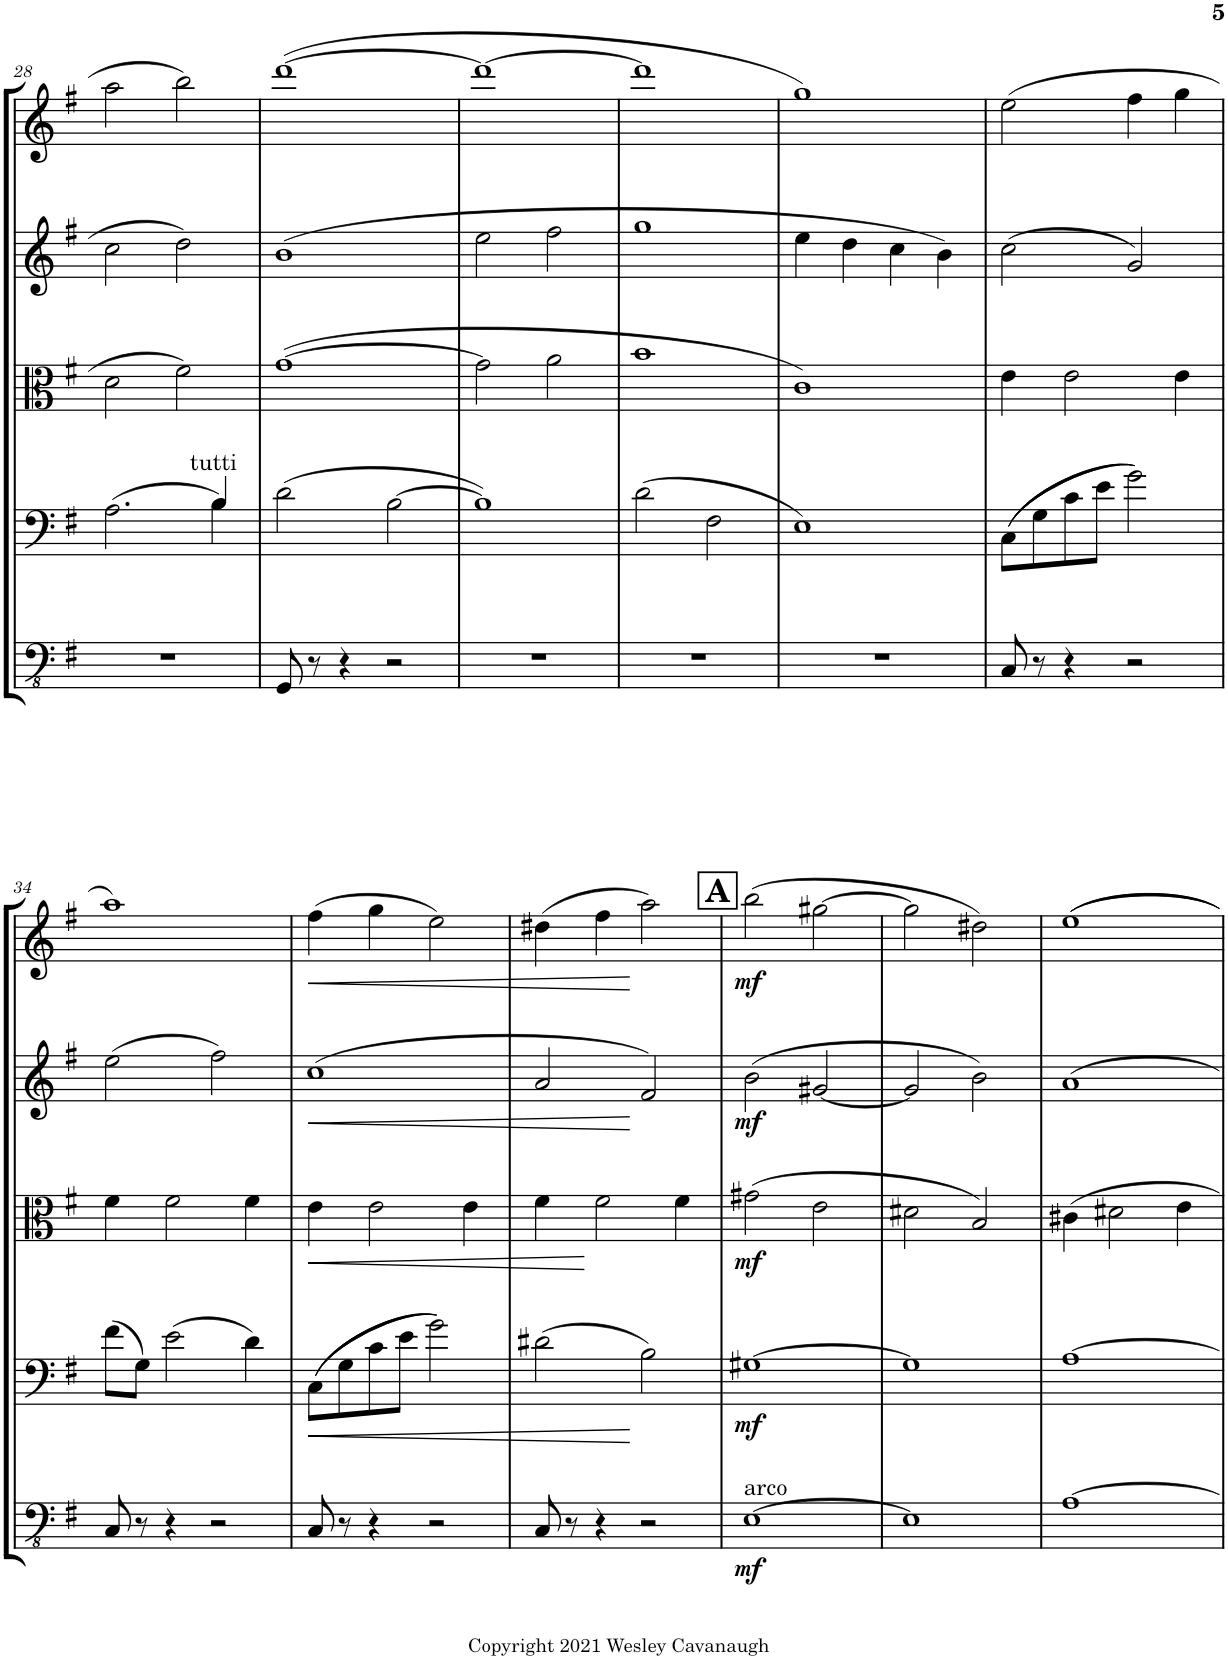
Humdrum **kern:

**kern	**dynam	**kern	**dynam	**kern	**dynam	**kern	**dynam	**kern	**dynam
*part5	*part5	*part4	*part4	*part3	*part3	*part2	*part2	*part1	*part1
*staff5	*staff5	*staff4	*staff4	*staff3	*staff3	*staff2	*staff2	*staff1	*staff1
*I"Contrbass	*	*I"Cello	*	*I"Viola	*	*I"Violin II	*	*I"Violin I	*
*I'Cb	*	*	*	*I'Vla	*	*I'Vln	*	*I'Vln	*
!!LO:PB:g=z
*clefFv4	*	*clefF4	*	*clefC3	*	*clefG2	*	*clefG2	*
*ITrd7c12	*	*	*	*	*	*	*	*	*
*k[f#]	*	*k[f#]	*	*k[f#]	*	*k[f#]	*	*k[f#]	*
*M4/4	*	*M4/4	*	*M4/4	*	*M4/4	*	*M4/4	*
=28	=28	=28	=28	=28	=28	=28	=28	=28	=28
*	*	*^	*	*	*	*	*	*	*
1r	.	(2.A\	2.ryy	.	2d\	.	2cc\	.	2aa\	.
.	.	.	.	.	2f#\	.	2dd\	.	2bb\	.
!	!	!LO:TX:a:t=tutti	!	!	!	!	!	!	!	!
.	.	4B/)	4B\	.	.	.	.	.	.	.
*	*	*v	*v	*	*	*	*	*	*	*
=29	=29	=29	=29	=29	=29	=29	=29	=29	=29
8GGG/	.	(2d\	.	([1g	.	(1b	.	([1ddd	.
8r	.	.	.	.	.	.	.	.	.
4r	.	.	.	.	.	.	.	.	.
2r	.	[2B\	.	.	.	.	.	.	.
=30	=30	=30	=30	=30	=30	=30	=30	=30	=30
1r	.	1B])	.	2g\]	.	2ee\	.	1ddd_	.
.	.	.	.	2a\	.	2ff#\	.	.	.
=31	=31	=31	=31	=31	=31	=31	=31	=31	=31
1r	.	(2d\	.	1b	.	1gg	.	1ddd]	.
.	.	2F#\	.	.	.	.	.	.	.
=32	=32	=32	=32	=32	=32	=32	=32	=32	=32
1r	.	1E)	.	1c)	.	4ee\	.	1gg)	.
.	.	.	.	.	.	4dd\	.	.	.
.	.	.	.	.	.	4cc\	.	.	.
.	.	.	.	.	.	4b\)	.	.	.
=33	=33	=33	=33	=33	=33	=33	=33	=33	=33
8CC/	.	((8C\L	.	4e\	.	(2cc\	.	(2ee\	.
8r	.	8G\	.	.	.	.	.	.	.
4r	.	8c\	.	2e\	.	.	.	.	.
.	.	8e\J	.	.	.	.	.	.	.
2r	.	2g\))	.	.	.	2g/)	.	4ff#\	.
.	.	.	.	4e\	.	.	.	4gg\	.
!!LO:LB:g=z
=34	=34	=34	=34	=34	=34	=34	=34	=34	=34
8CC/	.	(8f#\L	.	4f#\	.	(2ee\	.	1aa)	.
8r	.	8G\J)	.	.	.	.	.	.	.
4r	.	(2e\	.	2f#\	.	.	.	.	.
2r	.	.	.	.	.	2ff#\)	.	.	.
.	.	4d\)	.	4f#\	.	.	.	.	.
=35	=35	=35	=35	=35	=35	=35	=35	=35	=35
!	!	!	!LO:HP:b	!	!LO:HP:b	!	!LO:HP:b	!	!LO:HP:b
8CC/	.	((8C\L	<	4e\	<	(1cc	<	(4ff#\	<
8r	.	8G\	.	.	.	.	.	.	.
4r	.	8c\	.	2e\	.	.	.	4gg\	.
.	.	8e\J	.	.	.	.	.	.	.
2r	.	2g\))	.	.	.	.	.	2ee\)	.
.	.	.	.	4e\	.	.	.	.	.
=36	=36	=36	=36	=36	=36	=36	=36	=36	=36
8CC/	.	(2d#X\	.	4f#\	.	2a/	.	(4dd#X\	.
8r	.	.	.	.	.	.	.	.	.
4r	.	.	.	2f#\	[	.	.	4ff#\	.
2r	.	2B\)	[	.	.	2f#/)	[	2aa\)	[
.	.	.	.	4f#\	.	.	.	.	.
!!LO:REH:place=s1:a:B:cj:fs=14:t=A
=37	=37	=37	=37	=37	=37	=37	=37	=37	=37
!LO:TX:a:t=arco	!	!	!	!	!	!	!	!	!
!	!LO:DY:b	!	!LO:DY:b	!	!LO:DY:b	!	!LO:DY:b	!	!LO:DY:b
[1EE	mf	[1G#X	mf	(2g#X\	mf	(2b\	mf	(2bb\	mf
.	.	.	.	2e\	.	[2g#X/	.	[2gg#X\	.
=38	=38	=38	=38	=38	=38	=38	=38	=38	=38
1EE]	.	1G#]	.	2d#X\	.	2g#/]	.	2gg#\]	.
.	.	.	.	2B/)	.	2b\)	.	2dd#X\)	.
=39	=39	=39	=39	=39	=39	=39	=39	=39	=39
[1AA	.	[1A	.	4c#X\	.	1a	.	1ee	.
.	.	.	.	2d#X\	.	.	.	.	.
.	.	.	.	4e\	.	.	.	.	.
=	=	=	=	=	=	=	=	=	=
*-	*-	*-	*-	*-	*-	*-	*-	*-	*-
